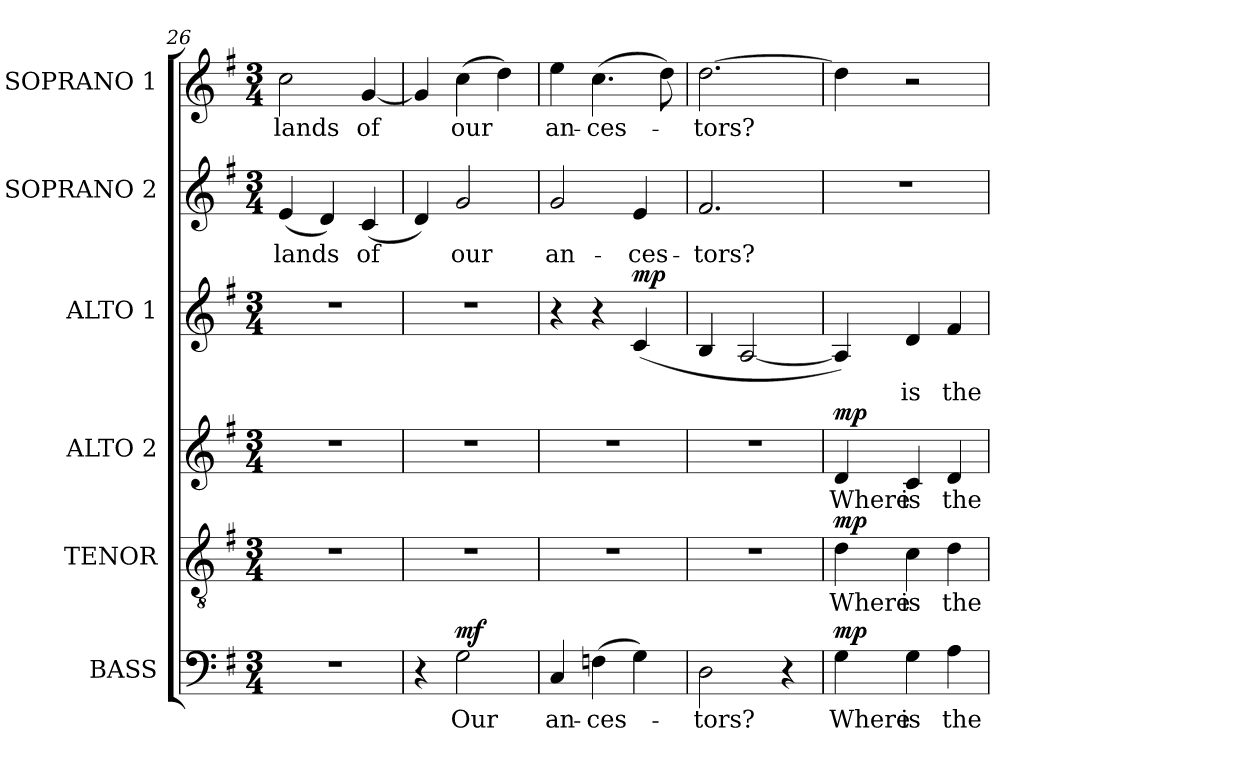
**kern	**text	**dynam	**kern	**text	**dynam	**kern	**text	**dynam	**kern	**text	**dynam	**kern	**text	**kern	**text
*part6	*part6	*part6	*part5	*part5	*part5	*part4	*part4	*part4	*part3	*part3	*part3	*part2	*part2	*part1	*part1
*staff6	*staff6	*staff6	*staff5	*staff5	*staff5	*staff4	*staff4	*staff4	*staff3	*staff3	*staff3	*staff2	*staff2	*staff1	*staff1
*I"BASS	*	*	*I"TENOR	*	*	*I"ALTO 2	*	*	*I"ALTO 1	*	*	*I"SOPRANO 2	*	*I"SOPRANO 1	*
*I'B.	*	*	*I'T.	*	*	*I'A.2	*	*	*I'A.1	*	*	*I'S.2	*	*I'S.1	*
*clefF4	*	*	*clefGv2	*	*	*clefG2	*	*	*clefG2	*	*	*clefG2	*	*clefG2	*
*	*	*	*ITrd7c12	*	*	*	*	*	*	*	*	*	*	*	*
*k[f#]	*	*	*k[f#]	*	*	*k[f#]	*	*	*k[f#]	*	*	*k[f#]	*	*k[f#]	*
*G:	*	*	*G:	*	*	*G:	*	*	*G:	*	*	*G:	*	*G:	*
*M3/4	*	*	*M3/4	*	*	*M3/4	*	*	*M3/4	*	*	*M3/4	*	*M3/4	*
=26	=26	=26	=26	=26	=26	=26	=26	=26	=26	=26	=26	=26	=26	=26	=26
!LO:N:vis=1	!	!	!LO:N:vis=1	!	!	!LO:N:vis=1	!	!	!LO:N:vis=1	!	!	!	!	!	!
!	!	!	!	!	!	!	!	!	!	!	!	!	!LO:LY:b:color=#000000	!	!
!	!	!	!	!	!	!	!	!	!	!	!	!	!	!	!LO:LY:b:color=#000000
2.r	.	.	2.r	.	.	2.r	.	.	2.r	.	.	(4ei/	lands	2cci\	lands
.	.	.	.	.	.	.	.	.	.	.	.	4di/)	.	.	.
!	!	!	!	!	!	!	!	!	!	!	!	!	!LO:LY:b:color=#000000	!	!
!	!	!	!	!	!	!	!	!	!	!	!	!	!	!	!LO:LY:b:color=#000000
.	.	.	.	.	.	.	.	.	.	.	.	(4ci/	of	[4gi/	of
=27	=27	=27	=27	=27	=27	=27	=27	=27	=27	=27	=27	=27	=27	=27	=27
!	!	!	!LO:N:vis=1	!	!	!LO:N:vis=1	!	!	!LO:N:vis=1	!	!	!	!	!	!
4r	.	.	2.r	.	.	2.r	.	.	2.r	.	.	4di/)	.	4gi/]	.
!	!LO:LY:b:color=#000000	!	!	!	!	!	!	!	!	!	!	!	!	!	!
!	!	!	!	!	!	!	!	!	!	!	!	!	!LO:LY:b:color=#000000	!	!
!	!	!	!	!	!	!	!	!	!	!	!	!	!	!	!LO:LY:b:color=#000000
2Gi\	Our	mf	.	.	.	.	.	.	.	.	.	2gi/	our	(4cci\	our
.	.	.	.	.	.	.	.	.	.	.	.	.	.	4ddi\)	.
=28	=28	=28	=28	=28	=28	=28	=28	=28	=28	=28	=28	=28	=28	=28	=28
!	!LO:LY:b:color=#000000	!	!LO:N:vis=1	!	!	!LO:N:vis=1	!	!	!	!	!	!	!	!	!
!	!	!	!	!	!	!	!	!	!	!	!	!	!LO:LY:b:color=#000000	!	!
!	!	!	!	!	!	!	!	!	!	!	!	!	!	!	!LO:LY:b:color=#000000
4Ci/	an-	.	2.r	.	.	2.r	.	.	4r	.	.	2gi/	an-	4eei\	an-
!	!LO:LY:b:color=#000000	!	!	!	!	!	!	!	!	!	!	!	!	!	!
!	!	!	!	!	!	!	!	!	!	!LO:LY:b:color=#000000	!	!	!	!	!
!	!	!	!	!	!	!	!	!	!	!	!	!	!	!	!LO:LY:b:color=#000000
(4Fni\	-ces-	.	.	.	.	.	.	.	4r	Where	.	.	.	(4.cci\	-ces-
!	!	!	!	!	!	!	!	!	!	!	!	!	!LO:LY:b:color=#000000	!	!
4Gi\)	.	.	.	.	.	.	.	.	(4ci/	.	mp	4ei/	-ces-	.	.
.	.	.	.	.	.	.	.	.	.	.	.	.	.	8ddi\)	.
=29	=29	=29	=29	=29	=29	=29	=29	=29	=29	=29	=29	=29	=29	=29	=29
!	!LO:LY:b:color=#000000	!	!LO:N:vis=1	!	!	!LO:N:vis=1	!	!	!	!	!	!	!	!	!
!	!	!	!	!	!	!	!	!	!	!	!	!	!LO:LY:b:color=#000000	!	!
!	!	!	!	!	!	!	!	!	!	!	!	!	!	!	!LO:LY:b:color=#000000
2Di\	-tors?	.	2.r	.	.	2.r	.	.	4Bi/	.	.	2.f#i/	-tors?	[2.ddi\	-tors?
.	.	.	.	.	.	.	.	.	[2Ai/	.	.	.	.	.	.
4r	.	.	.	.	.	.	.	.	.	.	.	.	.	.	.
=30	=30	=30	=30	=30	=30	=30	=30	=30	=30	=30	=30	=30	=30	=30	=30
!	!LO:LY:b:color=#000000	!	!	!	!	!	!	!	!	!	!	!	!	!	!
!	!	!	!	!LO:LY:b:color=#000000	!	!	!	!	!	!	!	!	!	!	!
!	!	!	!	!	!	!	!LO:LY:b:color=#000000	!	!	!	!	!LO:N:vis=1	!	!	!
4Gi\	Where	mp	4Di\	Where	mp	4di/	Where	mp	4Ai/])	.	.	2.r	.	4ddi\]	.
!	!LO:LY:b:color=#000000	!	!	!	!	!	!	!	!	!	!	!	!	!	!
!	!	!	!	!LO:LY:b:color=#000000	!	!	!	!	!	!	!	!	!	!	!
!	!	!	!	!	!	!	!LO:LY:b:color=#000000	!	!	!	!	!	!	!	!
!	!	!	!	!	!	!	!	!	!	!LO:LY:b:color=#000000	!	!	!	!	!
4Gi\	is	.	4Ci\	is	.	4ci/	is	.	4di/	is	.	.	.	2r	.
!	!LO:LY:b:color=#000000	!	!	!	!	!	!	!	!	!	!	!	!	!	!
!	!	!	!	!LO:LY:b:color=#000000	!	!	!	!	!	!	!	!	!	!	!
!	!	!	!	!	!	!	!LO:LY:b:color=#000000	!	!	!	!	!	!	!	!
!	!	!	!	!	!	!	!	!	!	!LO:LY:b:color=#000000	!	!	!	!	!
4Ai\	the	.	4Di\	the	.	4di/	the	.	4f#i/	the	.	.	.	.	.
=	=	=	=	=	=	=	=	=	=	=	=	=	=	=	=
*-	*-	*-	*-	*-	*-	*-	*-	*-	*-	*-	*-	*-	*-	*-	*-
